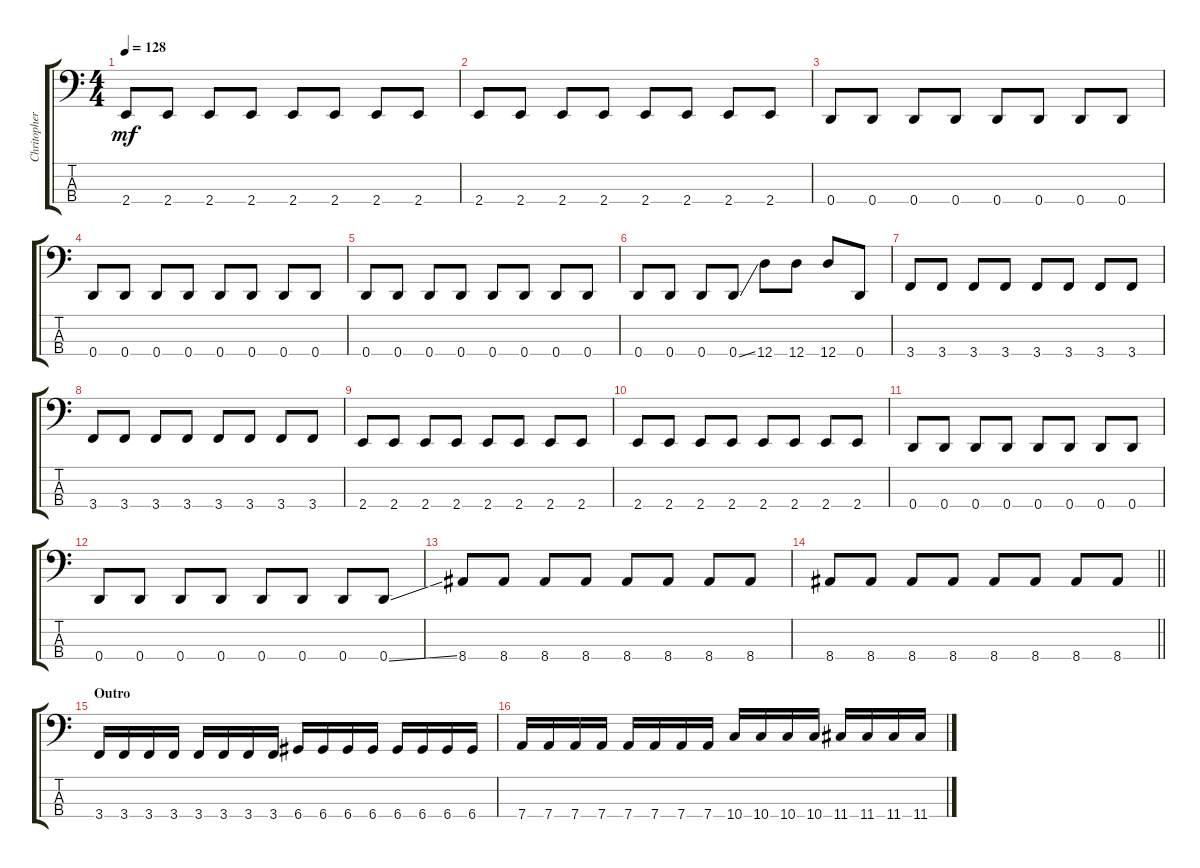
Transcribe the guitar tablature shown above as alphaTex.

\track ("Chritopher Wostenholme (Bass)" "Chritopher") {instrument electricbassfinger}
\staff {score tabs}
\tuning (G2 D2 A1 D1) {hide}
\ts (4 4)
\tempo 128
\clef f4
\ks c
2.4.8{dy mf} 2.4.8 2.4.8 2.4.8 2.4.8 2.4.8 2.4.8 2.4.8 |
2.4.8 2.4.8 2.4.8 2.4.8 2.4.8 2.4.8 2.4.8 2.4.8 |
0.4.8 0.4.8 0.4.8 0.4.8 0.4.8 0.4.8 0.4.8 0.4.8 |
0.4.8 0.4.8 0.4.8 0.4.8 0.4.8 0.4.8 0.4.8 0.4.8 |
0.4.8 0.4.8 0.4.8 0.4.8 0.4.8 0.4.8 0.4.8 0.4.8 |
0.4.8 0.4.8 0.4.8 0.4{ss}.8 12.4.8 12.4.8 12.4.8 0.4.8 |
3.4.8 3.4.8 3.4.8 3.4.8 3.4.8 3.4.8 3.4.8 3.4.8 |
3.4.8 3.4.8 3.4.8 3.4.8 3.4.8 3.4.8 3.4.8 3.4.8 |
2.4.8 2.4.8 2.4.8 2.4.8 2.4.8 2.4.8 2.4.8 2.4.8 |
2.4.8 2.4.8 2.4.8 2.4.8 2.4.8 2.4.8 2.4.8 2.4.8 |
0.4.8 0.4.8 0.4.8 0.4.8 0.4.8 0.4.8 0.4.8 0.4.8 |
0.4.8 0.4.8 0.4.8 0.4.8 0.4.8 0.4.8 0.4.8 0.4{ss}.8 |
8.4.8 8.4.8 8.4.8 8.4.8 8.4.8 8.4.8 8.4.8 8.4.8 |
\barLineRight lightlight
8.4.8 8.4.8 8.4.8 8.4.8 8.4.8 8.4.8 8.4.8 8.4.8 |
\section ("" "Outro")
3.4.16{instrument electricbassfinger} 3.4.16 3.4.16 3.4.16 3.4.16 3.4.16 3.4.16 3.4.16 6.4.16 6.4.16 6.4.16 6.4.16 6.4.16 6.4.16 6.4.16 6.4.16 |
7.4.16 7.4.16 7.4.16 7.4.16 7.4.16 7.4.16 7.4.16 7.4.16 10.4.16 10.4.16 10.4.16 10.4.16 11.4.16 11.4.16 11.4.16 11.4.16
